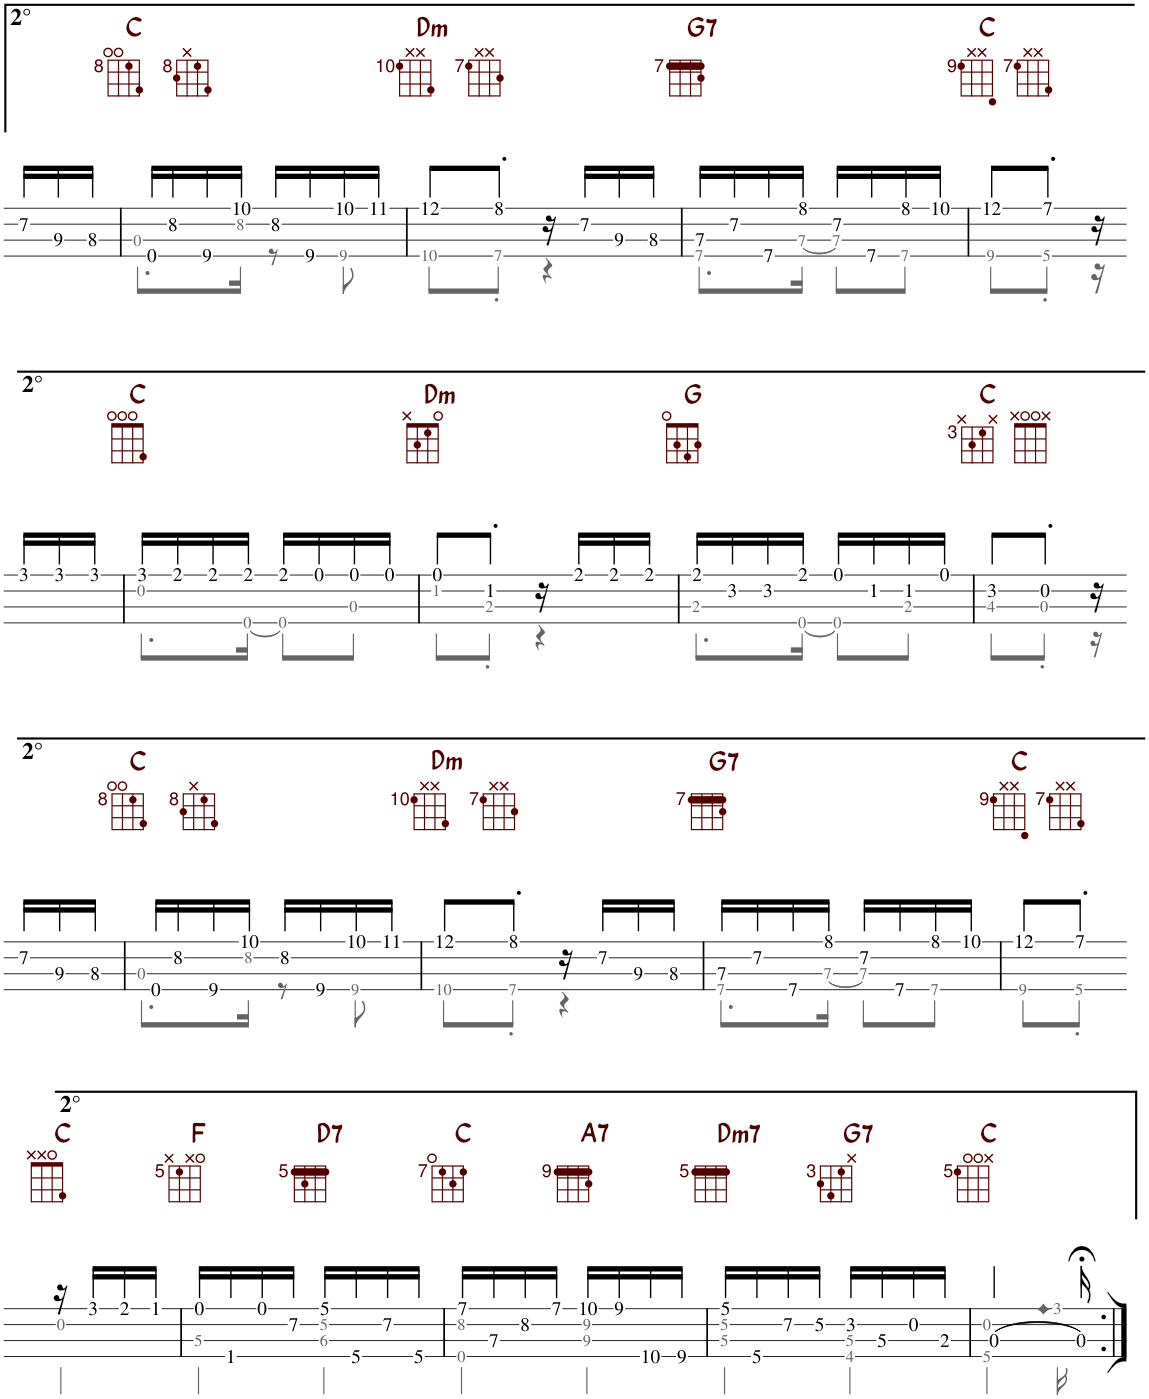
**kern	**harte
*part1	*part1
*staff1	*
*I"Ukulélé [Tablature]	*
!!LO:PB:g=z
*	*
*k[]	*
*M2/4	*
=40	=40
16b/LL	.
16a/	.
16a-X/JJ	.
=41	=41
*^	*
16g/LL	8.c!i\L	C:maj
16cc/	.	.
16ee/	.	.
16gg/JJ	16cc!i\Jk	.
16cc/LL	8r	.
16ee/	.	.
16gg/	8ee!i\	.
16gg#X/JJ	.	.
=42	=42	=42
!	!	!LO:H:kt=m
8aa/L	8ff!i\L	D:min
8ff'/J	8dd'!i\J	.
16r	4r	.
16b/LL	.	.
16a/	.	.
16a-X/JJ	.	.
=43	=43	=43
!	!	!LO:H:kt=7
16g/LL	8.dd!i\L	G:7
16b/	.	.
16dd/	.	.
16ff/JJ	[16g!i\Jk	.
16b/LL	8g!i\L]	.
16dd/	.	.
16ff/	8dd!i\J	.
16gg/JJ	.	.
=44	=44	=44
8aa/L	8ee!i\L	C:maj
8ee'/J	8cc'!i\J	.
16r	16r	.
*v	*v	*
!!LO:LB:g=z
=45-	=45-
16cc/LL	.
16cc/	.
16cc/JJ	.
=46	=46
*^	*
16cc/LL	8.e!i\L	C:maj
16b/	.	.
16b/	.	.
16b/JJ	[16g!i\Jk	.
16b/LL	8g!i\L]	.
16a/	.	.
16a/	8c!i\J	.
16a/JJ	.	.
=47	=47	=47
!	!	!LO:H:kt=m
8a/L	8f!i\L	D:min
8f'/J	8d'!i\J	.
16r	4r	.
16b/LL	.	.
16b/	.	.
16b/JJ	.	.
=48	=48	=48
16b/LL	8.d!i\L	G:maj
16g/	.	.
16g/	.	.
16b/JJ	[16g!i\Jk	.
16a/LL	8g!i\L]	.
16f/	.	.
16f/	8d!i\J	.
16a/JJ	.	.
=49	=49	=49
8g/L	8e!i\L	C:maj
8e'/J	8c'!i\J	.
16r	16r	.
*v	*v	*
!!LO:LB:g=z
=50-	=50-
16b/LL	.
16a/	.
16a-X/JJ	.
=51	=51
*^	*
16g/LL	8.c!i\L	C:maj
16cc/	.	.
16ee/	.	.
16gg/JJ	16cc!i\Jk	.
16cc/LL	8r	.
16ee/	.	.
16gg/	8ee!i\	.
16gg#X/JJ	.	.
=52	=52	=52
!	!	!LO:H:kt=m
8aa/L	8ff!i\L	D:min
8ff'/J	8dd'!i\J	.
16r	4r	.
16b/LL	.	.
16a/	.	.
16a-X/JJ	.	.
=53	=53	=53
!	!	!LO:H:kt=7
16g/LL	8.dd!i\L	G:7
16b/	.	.
16dd/	.	.
16ff/JJ	[16g!i\Jk	.
16b/LL	8g!i\L]	.
16dd/	.	.
16ff/	8dd!i\J	.
16gg/JJ	.	.
=54	=54	=54
8aa/L	8ee!i\L	C:maj
8ee'/J	8cc'!i\J	.
!!LO:LB:g=z	!!
=55-	=55-	=55-
16r	4e!i\	C:maj
16cc/LL	.	.
16b/	.	.
16b-X/JJ	.	.
=56	=56	=56
16a/LL	4f!i\	F:maj
16g#X/	.	.
16a/	.	.
16b/JJ	.	.
!	!	!LO:H:kt=7
16dd/LL	4f#!i\ 4a!i\	D:7
16cc/	.	.
16b/	.	.
16cc/JJ	.	.
=57	=57	=57
16ee/LL	4g!i\ 4cc!i\	C:maj
16g/	.	.
16cc/	.	.
16ee/JJ	.	.
!	!	!LO:H:kt=7
16gg/LL	4a!i\ 4cc#!i\	A:7
16gg-X/	.	.
16ff/	.	.
16ee/JJ	.	.
=58	=58	=58
!	!	!LO:H:kt=m7
16dd/LL	4f!i\ 4a!i\	D:min7
16cc/	.	.
16b/	.	.
16a/JJ	.	.
!	!	!LO:H:kt=7
16g/LL	4b!i\ 4f!i\	G:7
16f/	.	.
16e/	.	.
16d/JJ	.	.
=59	=59	=59
[4c/	4cc!i\ 4e!i\	C:maj
16c;</]	16cci\	.
*v	*v	*
=:|!	=:|!
*-	*-
